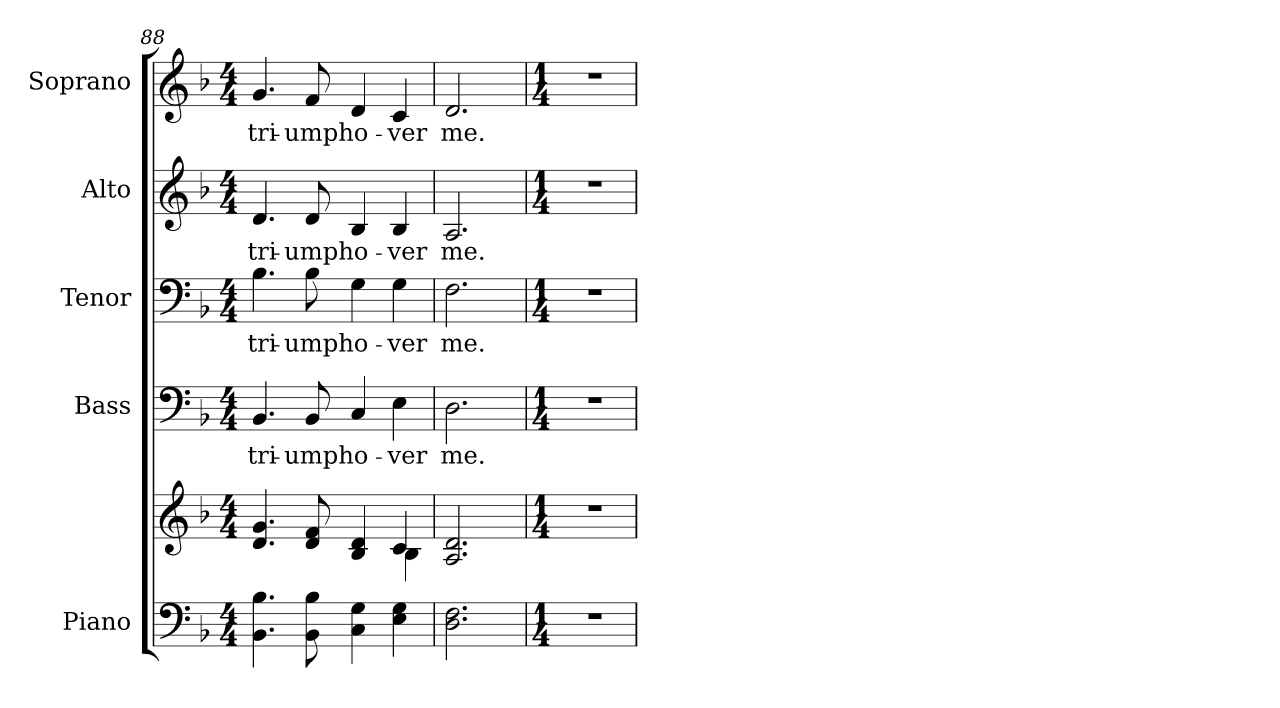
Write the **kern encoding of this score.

**kern	**kern	**kern	**text	**kern	**text	**kern	**text	**kern	**text
*part5	*part5	*part4	*part4	*part3	*part3	*part2	*part2	*part1	*part1
*staff6	*staff5	*staff4	*staff4	*staff3	*staff3	*staff2	*staff2	*staff1	*staff1
*I"Piano	*	*I"Bass	*	*I"Tenor	*	*I"Alto	*	*I"Soprano	*
*I'Pno.	*	*I'B.	*	*I'T.	*	*I'A.	*	*I'S.	*
*clefF4	*clefG2	*clefF4	*	*clefF4	*	*clefG2	*	*clefG2	*
*k[b-]	*k[b-]	*k[b-]	*	*k[b-]	*	*k[b-]	*	*k[b-]	*
*F:	*F:	*F:	*	*F:	*	*F:	*	*F:	*
*M4/4	*M4/4	*M4/4	*	*M4/4	*	*M4/4	*	*M4/4	*
=88	=88	=88	=88	=88	=88	=88	=88	=88	=88
*	*^	*	*	*	*	*	*	*	*
!	!	!	!	!LO:LY:b:color=#000000	!	!	!	!	!	!
!	!	!	!	!	!	!LO:LY:b:color=#000000	!	!	!	!
!	!	!	!	!	!	!	!	!LO:LY:b:color=#000000	!	!
!	!	!	!	!	!	!	!	!	!	!LO:LY:b:color=#000000
4.BB-i\ 4.B-i	4.di/ 4.gi	2ryy	4.BB-i/	tri-	4.B-i\	tri-	4.di/	tri-	4.gi/	tri-
!	!	!	!	!LO:LY:b:color=#000000	!	!	!	!	!	!
!	!	!	!	!	!	!LO:LY:b:color=#000000	!	!	!	!
!	!	!	!	!	!	!	!	!LO:LY:b:color=#000000	!	!
!	!	!	!	!	!	!	!	!	!	!LO:LY:b:color=#000000
8BB-i\ 8B-i	8di/ 8fi	.	8BB-i/	-umph	8B-i\	-umph	8di/	-umph	8fi/	-umph
!	!	!	!	!LO:LY:b:color=#000000	!	!	!	!	!	!
!	!	!	!	!	!	!LO:LY:b:color=#000000	!	!	!	!
!	!	!	!	!	!	!	!	!LO:LY:b:color=#000000	!	!
!	!	!	!	!	!	!	!	!	!	!LO:LY:b:color=#000000
4Ci\ 4Gi	4B-i/ 4di	4ryy	4Ci/	o-	4Gi\	o-	4B-i/	o-	4di/	o-
!	!	!	!	!LO:LY:b:color=#000000	!	!	!	!	!	!
!	!	!	!	!	!	!LO:LY:b:color=#000000	!	!	!	!
!	!	!	!	!	!	!	!	!LO:LY:b:color=#000000	!	!
!	!	!	!	!	!	!	!	!	!	!LO:LY:b:color=#000000
4Ei\ 4Gi	4ci/	4B-i\	4Ei\	-ver	4Gi\	-ver	4B-i/	-ver	4ci/	-ver
*	*v	*v	*	*	*	*	*	*	*	*
!!LO:LB:g=z
=89	=89	=89	=89	=89	=89	=89	=89	=89	=89
*	*^	*	*	*	*	*	*	*	*
!	!	!	!	!LO:LY:b:color=#000000	!	!	!	!	!	!
*	*v	*v	*	*	*	*	*	*	*	*
*	*^	*	*	*	*	*	*	*	*
!	!	!	!	!	!	!LO:LY:b:color=#000000	!	!	!	!
*	*v	*v	*	*	*	*	*	*	*	*
*	*^	*	*	*	*	*	*	*	*
!	!	!	!	!	!	!	!	!LO:LY:b:color=#000000	!	!
*	*v	*v	*	*	*	*	*	*	*	*
*	*^	*	*	*	*	*	*	*	*
!	!	!	!	!	!	!	!	!	!	!LO:LY:b:color=#000000
*	*v	*v	*	*	*	*	*	*	*	*
2.Di\ 2.Fi	2.Ai/ 2.di	2.Di\	me.	2.Fi\	me.	2.Ai/	me.	2.di/	me.
=90	=90	=90	=90	=90	=90	=90	=90	=90	=90
*M1/4	*M1/4	*M1/4	*	*M1/4	*	*M1/4	*	*M1/4	*
!LO:N:vis=1	!LO:N:vis=1	!LO:N:vis=1	!	!LO:N:vis=1	!	!LO:N:vis=1	!	!LO:N:vis=1	!
4r	4r	4r	.	4r	.	4r	.	4r	.
=	=	=	=	=	=	=	=	=	=
*-	*-	*-	*-	*-	*-	*-	*-	*-	*-
